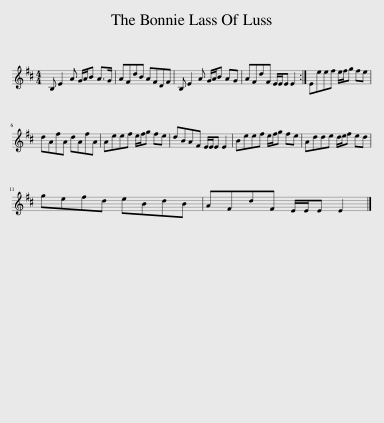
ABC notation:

X:1
L:1/8
M:4/4
I:linebreak $
K:D
V:1 treble
V:1
 B, E2 A G/A/B A>G | AFdB AFDF | B, E2 A G/A/B AG | AFdF E/E/E E2 :| Eeef e/f/g fe |$ %5
 dAfA dAfA | Aeef e/f/g fe | dBAF E/E/E E2 | Beef e/f/g fe | Adde d/e/f ed |$ %10
 gefd eBdB | AFdF E/E/E E2 |] %12
